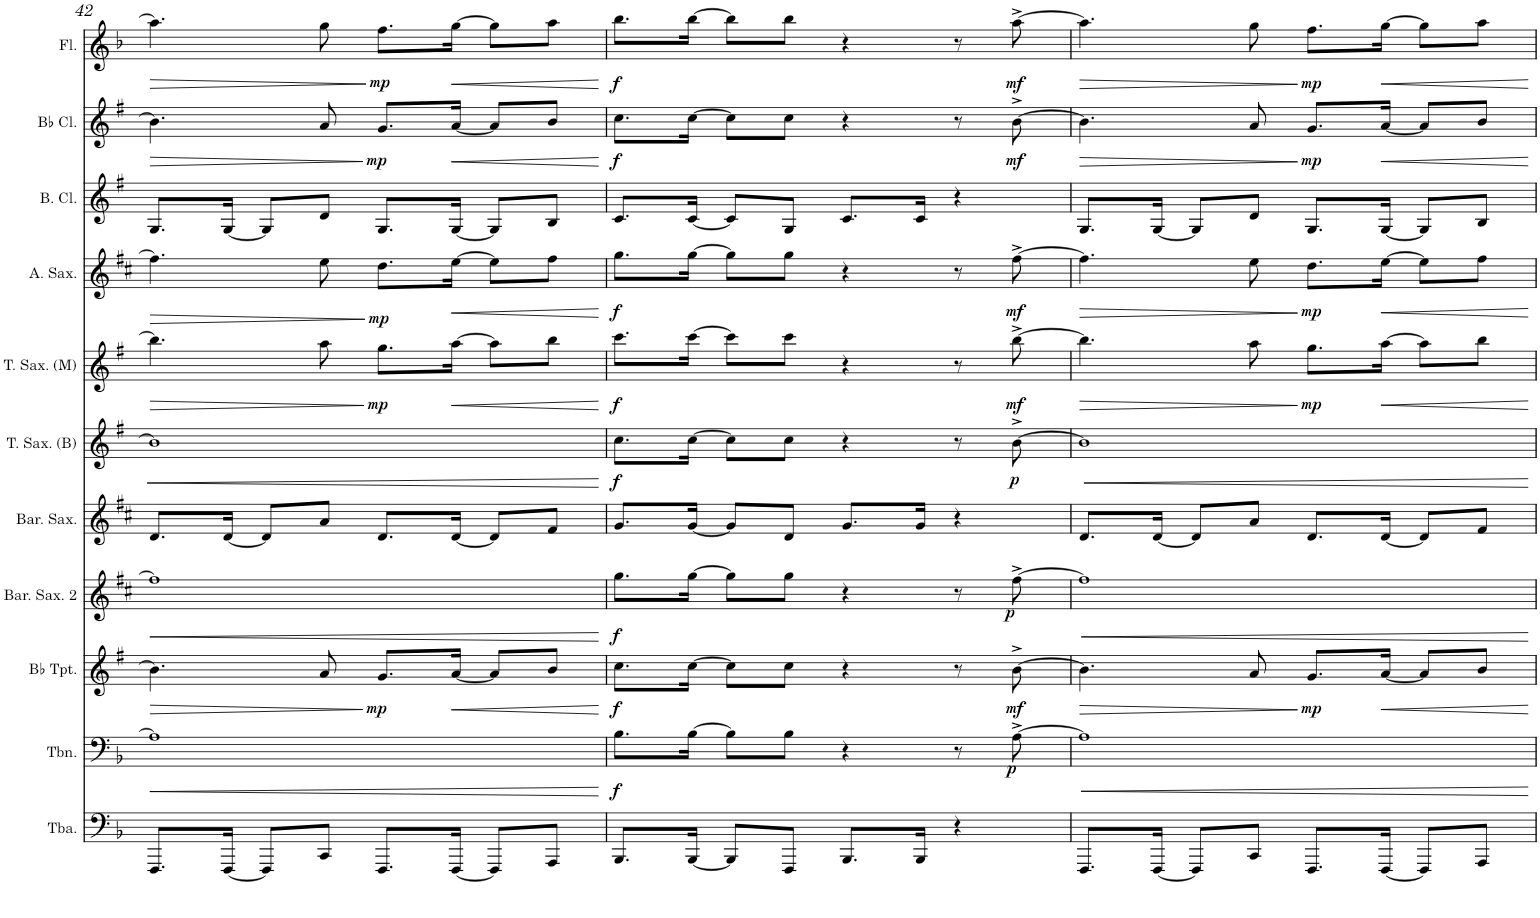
**kern	**kern	**dynam	**kern	**dynam	**kern	**dynam	**kern	**kern	**dynam	**kern	**dynam	**kern	**dynam	**kern	**kern	**dynam	**kern	**dynam
*part11	*part10	*part10	*part9	*part9	*part8	*part8	*part7	*part6	*part6	*part5	*part5	*part4	*part4	*part3	*part2	*part2	*part1	*part1
*staff11	*staff10	*staff10	*staff9	*staff9	*staff8	*staff8	*staff7	*staff6	*staff6	*staff5	*staff5	*staff4	*staff4	*staff3	*staff2	*staff2	*staff1	*staff1
*I"Tuba	*I"Trombone	*	*I"Bb Trumpet	*	*I"Baritone Saxophone 2	*	*I"Baritone Saxophone	*I"Tenor Saxophone (Bass)	*	*I"Tenor Saxophone (Melody)	*	*I"Alto Saxophone	*	*I"Bass Clarinet	*I"Bb Clarinet	*	*I"Flute	*
*I'Tba.	*I'Tbn.	*	*I'Bb Tpt.	*	*I'Bar. Sax. 2	*	*I'Bar. Sax.	*I'T. Sax. (B)	*	*I'T. Sax. (M)	*	*I'A. Sax.	*	*I'B. Cl.	*I'Bb Cl.	*	*I'Fl.	*
!!LO:PB:g=z
*clefF4	*clefF4	*	*clefG2	*	*clefG2	*	*clefG2	*clefG2	*	*clefG2	*	*clefG2	*	*clefG2	*clefG2	*	*clefG2	*
*	*	*	*Trd1c2	*	*Trd12c21	*	*Trd12c21	*Trd8c14	*	*Trd8c14	*	*Trd5c9	*	*Trd8c14	*Trd1c2	*	*	*
*k[b-]	*k[b-]	*	*k[f#]	*	*k[f#c#]	*	*k[f#c#]	*k[f#]	*	*k[f#]	*	*k[f#c#]	*	*k[f#]	*k[f#]	*	*k[b-]	*
*M4/4	*M4/4	*	*M4/4	*	*M4/4	*	*M4/4	*M4/4	*	*M4/4	*	*M4/4	*	*M4/4	*M4/4	*	*M4/4	*
=42	=42	=42	=42	=42	=42	=42	=42	=42	=42	=42	=42	=42	=42	=42	=42	=42	=42	=42
!	!	!LO:HP:b	!	!LO:HP:b	!	!LO:HP:b	!	!	!LO:HP:b	!	!LO:HP:b	!	!LO:HP:b	!	!	!LO:HP:b	!	!LO:HP:b
8.FFF/L	1A]	<	4.b\]	>	1ff#]	<	8.d/L	1b]	<	4.bb\]	>	4.ff#\]	>	8.G/L	4.b\]	>	4.aa\]	>
[16FFF/Jk	.	.	.	.	.	.	[16d/Jk	.	.	.	.	.	.	[16G/Jk	.	.	.	.
8FFF/L]	.	.	.	.	.	.	8d/L]	.	.	.	.	.	.	8G/L]	.	.	.	.
8CC/J	.	.	8a/	.	.	.	8a/J	.	.	8aa\	.	8ee\	.	8d/J	8a/	.	8gg\	.
!	!	!	!	!LO:DY:n=1:b	!	!	!	!	!	!	!LO:DY:n=1:b	!	!LO:DY:n=1:b	!	!	!LO:DY:n=1:b	!	!LO:DY:n=1:b
8.FFF/L	.	.	8.g/L	] mp	.	.	8.d/L	.	.	8.gg\L	] mp	8.dd\L	] mp	8.G/L	8.g/L	] mp	8.ff\L	] mp
!	!	!	!	!LO:HP:b	!	!	!	!	!	!	!LO:HP:b	!	!LO:HP:b	!	!	!LO:HP:b	!	!LO:HP:b
[16FFF/Jk	.	.	[16a/Jk	<	.	.	[16d/Jk	.	.	[16aa\Jk	<	[16ee\Jk	<	[16G/Jk	[16a/Jk	<	[16gg\Jk	<
8FFF/L]	.	.	8a/L]	.	.	.	8d/L]	.	.	8aa\L]	.	8ee\L]	.	8G/L]	8a/L]	.	8gg\L]	.
8AAA/J	.	.	8b/J	.	.	.	8f#/J	.	.	8bb\J	.	8ff#\J	.	8B/J	8b/J	.	8aa\J	.
.	.	[	.	[	.	[	.	.	[	.	[	.	[	.	.	[	.	[
=43	=43	=43	=43	=43	=43	=43	=43	=43	=43	=43	=43	=43	=43	=43	=43	=43	=43	=43
!	!	!LO:DY:b	!	!LO:DY:b	!	!LO:DY:b	!	!	!LO:DY:b	!	!LO:DY:b	!	!LO:DY:b	!	!	!LO:DY:b	!	!LO:DY:b
8.BBB-/L	8.B-\L	f	8.cc\L	f	8.gg\L	f	8.g/L	8.cc\L	f	8.ccc\L	f	8.gg\L	f	8.c/L	8.cc\L	f	8.bb-\L	f
[16BBB-/Jk	[16B-\Jk	.	[16cc\Jk	.	[16gg\Jk	.	[16g/Jk	[16cc\Jk	.	[16ccc\Jk	.	[16gg\Jk	.	[16c/Jk	[16cc\Jk	.	[16bb-\Jk	.
8BBB-/L]	8B-\L]	.	8cc\L]	.	8gg\L]	.	8g/L]	8cc\L]	.	8ccc\L]	.	8gg\L]	.	8c/L]	8cc\L]	.	8bb-\L]	.
8FFF/J	8B-\J	.	8cc\J	.	8gg\J	.	8d/J	8cc\J	.	8ccc\J	.	8gg\J	.	8G/J	8cc\J	.	8bb-\J	.
8.BBB-/L	4r	.	4r	.	4r	.	8.g/L	4r	.	4r	.	4r	.	8.c/L	4r	.	4r	.
16BBB-/Jk	.	.	.	.	.	.	16g/Jk	.	.	.	.	.	.	16c/Jk	.	.	.	.
4r	8r	.	8r	.	8r	.	4r	8r	.	8r	.	8r	.	4r	8r	.	8r	.
!	!	!LO:DY:b	!	!LO:DY:b	!	!LO:DY:b	!	!	!LO:DY:b	!	!LO:DY:b	!	!LO:DY:b	!	!	!LO:DY:b	!	!LO:DY:b
.	[8A^\	p	[8b^\	mf	[8ff#^\	p	.	[8b^\	p	[8bb^\	mf	[8ff#^\	mf	.	[8b^\	mf	[8aa^\	mf
=44	=44	=44	=44	=44	=44	=44	=44	=44	=44	=44	=44	=44	=44	=44	=44	=44	=44	=44
!	!	!LO:HP:b	!	!LO:HP:b	!	!LO:HP:b	!	!	!LO:HP:b	!	!LO:HP:b	!	!LO:HP:b	!	!	!LO:HP:b	!	!LO:HP:b
8.FFF/L	1A]	<	4.b\]	>	1ff#]	<	8.d/L	1b]	<	4.bb\]	>	4.ff#\]	>	8.G/L	4.b\]	>	4.aa\]	>
[16FFF/Jk	.	.	.	.	.	.	[16d/Jk	.	.	.	.	.	.	[16G/Jk	.	.	.	.
8FFF/L]	.	.	.	.	.	.	8d/L]	.	.	.	.	.	.	8G/L]	.	.	.	.
8CC/J	.	.	8a/	.	.	.	8a/J	.	.	8aa\	.	8ee\	.	8d/J	8a/	.	8gg\	.
!	!	!	!	!LO:DY:n=1:b	!	!	!	!	!	!	!LO:DY:n=1:b	!	!LO:DY:n=1:b	!	!	!LO:DY:n=1:b	!	!LO:DY:n=1:b
8.FFF/L	.	.	8.g/L	] mp	.	.	8.d/L	.	.	8.gg\L	] mp	8.dd\L	] mp	8.G/L	8.g/L	] mp	8.ff\L	] mp
!	!	!	!	!LO:HP:b	!	!	!	!	!	!	!LO:HP:b	!	!LO:HP:b	!	!	!LO:HP:b	!	!LO:HP:b
[16FFF/Jk	.	.	[16a/Jk	<	.	.	[16d/Jk	.	.	[16aa\Jk	<	[16ee\Jk	<	[16G/Jk	[16a/Jk	<	[16gg\Jk	<
8FFF/L]	.	.	8a/L]	.	.	.	8d/L]	.	.	8aa\L]	.	8ee\L]	.	8G/L]	8a/L]	.	8gg\L]	.
8AAA/J	.	.	8b/J	.	.	.	8f#/J	.	.	8bb\J	.	8ff#\J	.	8B/J	8b/J	.	8aa\J	.
.	.	[	.	[	.	[	.	.	[	.	[	.	[	.	.	[	.	[
=	=	=	=	=	=	=	=	=	=	=	=	=	=	=	=	=	=	=
*-	*-	*-	*-	*-	*-	*-	*-	*-	*-	*-	*-	*-	*-	*-	*-	*-	*-	*-
